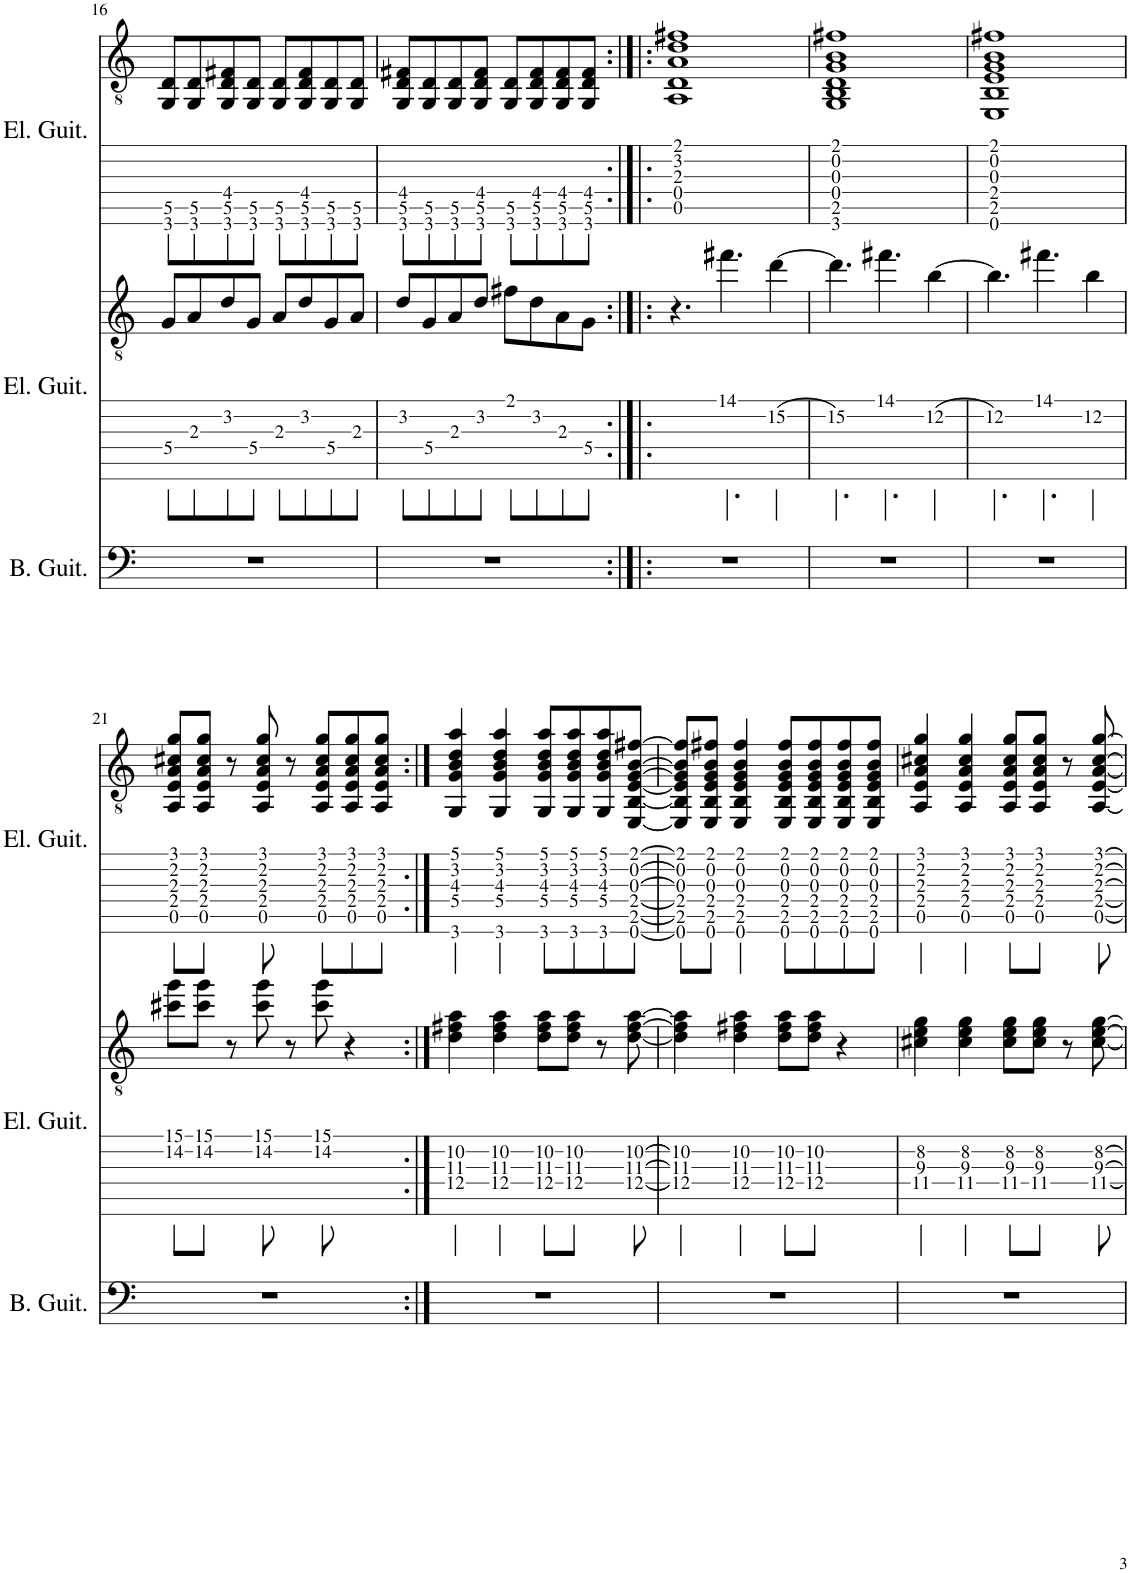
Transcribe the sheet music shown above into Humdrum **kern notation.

**kern	**kern	**kern	**kern	**kern
*part3	*part2	*part2	*part1	*part1
*staff5	*staff4	*staff3	*staff2	*staff1
*I"Bass Guitar	*I"Electric Guitar	*	*I"Electric Guitar	*
*I'B. Guit.	*I'El. Guit.	*	*I'El. Guit.	*
!!LO:PB:g=z
*clefF4	*	*clefGv2	*	*clefGv2
*Trd7c12	*	*	*	*
*k[]	*k[]	*k[]	*k[]	*k[]
*M4/4	*M4/4	*M4/4	*M4/4	*M4/4
=16	=16	=16	=16	=16
1r	8G\L	8G/L	8GG\ 8D\L	8GG/ 8D/L
.	8A\	8A/	8GG\ 8D\	8GG/ 8D/
.	8d\	8d/	8GG\ 8D\ 8F#\	8GG/ 8D/ 8F#X/
.	8G\J	8G/J	8GG\ 8D\J	8GG/ 8D/J
.	8A\L	8A/L	8GG\ 8D\L	8GG/ 8D/L
.	8d\	8d/	8GG\ 8D\ 8F#\	8GG/ 8D/ 8F#/
.	8G\	8G/	8GG\ 8D\	8GG/ 8D/
.	8A\J	8A/J	8GG\ 8D\J	8GG/ 8D/J
=17	=17	=17	=17	=17
1r	8d\L	8d/L	8GG\ 8D\ 8F#\L	8GG/ 8D/ 8F#X/L
.	8G\	8G/	8GG\ 8D\	8GG/ 8D/
.	8A\	8A/	8GG\ 8D\	8GG/ 8D/
.	8d\J	8d/J	8GG\ 8D\ 8F#\J	8GG/ 8D/ 8F#/J
.	8f#\L	8f#X\L	8GG\ 8D\L	8GG/ 8D/L
.	8d\	8d\	8GG\ 8D\ 8F#\	8GG/ 8D/ 8F#/
.	8A\	8A\	8GG\ 8D\ 8F#\	8GG/ 8D/ 8F#/
.	8G\J	8G\J	8GG\ 8D\ 8F#\J	8GG/ 8D/ 8F#/J
=18:|!|:	=18:|!|:	=18:|!|:	=18:|!|:	=18:|!|:
1r	4.r	4.r	1AA 1D 1A 1d 1f#	1AA 1D 1A 1d 1f#X
.	4.ff#\	4.ff#X\	.	.
.	[4dd\	[4dd\	.	.
=19	=19	=19	=19	=19
1r	4.dd\]	4.dd\]	1GG 1BB 1D 1G 1B 1f#	1GG 1BB 1D 1G 1B 1f#X
.	4.ff#\	4.ff#X\	.	.
.	[4b\	[4b\	.	.
=20	=20	=20	=20	=20
1r	4.b\]	4.b\]	1EE 1BB 1E 1G 1B 1f#	1EE 1BB 1E 1G 1B 1f#X
.	4.ff#\	4.ff#X\	.	.
.	4b\	4b\	.	.
!!LO:LB:g=z
=21	=21	=21	=21	=21
1r	8cc#\ 8gg\L	8cc#X\ 8gg\L	8AA\ 8E\ 8A\ 8c#\ 8g\L	8AA/ 8E/ 8A/ 8c#X/ 8g/L
.	8cc#\ 8gg\J	8cc#\ 8gg\J	8AA\ 8E\ 8A\ 8c#\ 8g\J	8AA/ 8E/ 8A/ 8c#/ 8g/J
.	8r	8r	8r	8r
.	8cc#\ 8gg\	8cc#\ 8gg\	8AA\ 8E\ 8A\ 8c#\ 8g\	8AA/ 8E/ 8A/ 8c#/ 8g/
.	8r	8r	8r	8r
.	8cc#\ 8gg\	8cc#\ 8gg\	8AA\ 8E\ 8A\ 8c#\ 8g\L	8AA/ 8E/ 8A/ 8c#/ 8g/L
.	4r	4r	8AA\ 8E\ 8A\ 8c#\ 8g\	8AA/ 8E/ 8A/ 8c#/ 8g/
.	.	.	8AA\ 8E\ 8A\ 8c#\ 8g\J	8AA/ 8E/ 8A/ 8c#/ 8g/J
=22:|!	=22:|!	=22:|!	=22:|!	=22:|!
1r	4d\ 4f#\ 4a\	4d\ 4f#X\ 4a\	4GG\ 4G\ 4B\ 4d\ 4a\	4GG/ 4G/ 4B/ 4d/ 4a/
.	4d\ 4f#\ 4a\	4d\ 4f#\ 4a\	4GG\ 4G\ 4B\ 4d\ 4a\	4GG/ 4G/ 4B/ 4d/ 4a/
.	8d\ 8f#\ 8a\L	8d\ 8f#\ 8a\L	8GG\ 8G\ 8B\ 8d\ 8a\L	8GG/ 8G/ 8B/ 8d/ 8a/L
.	8d\ 8f#\ 8a\J	8d\ 8f#\ 8a\J	8GG\ 8G\ 8B\ 8d\ 8a\	8GG/ 8G/ 8B/ 8d/ 8a/
.	8r	8r	8GG\ 8G\ 8B\ 8d\ 8a\	8GG/ 8G/ 8B/ 8d/ 8a/
.	[8d\ [8f#\ [8a\	[8d\ [8f#\ [8a\	[8EE\ [8BB\ [8E\ [8G\ [8B\ [8f#\J	[8EE/ [8BB/ [8E/ [8G/ [8B/ [8f#X/J
=23	=23	=23	=23	=23
1r	4d\] 4f#\] 4a\]	4d\] 4f#\] 4a\]	8EE\] 8BB\] 8E\] 8G\] 8B\] 8f#\]L	8EE/] 8BB/] 8E/] 8G/] 8B/] 8f#/]L
.	.	.	8EE\ 8BB\ 8E\ 8G\ 8B\ 8f#\J	8EE/ 8BB/ 8E/ 8G/ 8B/ 8f#X/J
.	4d\ 4f#\ 4a\	4d\ 4f#X\ 4a\	4EE\ 4BB\ 4E\ 4G\ 4B\ 4f#\	4EE/ 4BB/ 4E/ 4G/ 4B/ 4f#/
.	8d\ 8f#\ 8a\L	8d\ 8f#\ 8a\L	8EE\ 8BB\ 8E\ 8G\ 8B\ 8f#\L	8EE/ 8BB/ 8E/ 8G/ 8B/ 8f#/L
.	8d\ 8f#\ 8a\J	8d\ 8f#\ 8a\J	8EE\ 8BB\ 8E\ 8G\ 8B\ 8f#\	8EE/ 8BB/ 8E/ 8G/ 8B/ 8f#/
.	4r	4r	8EE\ 8BB\ 8E\ 8G\ 8B\ 8f#\	8EE/ 8BB/ 8E/ 8G/ 8B/ 8f#/
.	.	.	8EE\ 8BB\ 8E\ 8G\ 8B\ 8f#\J	8EE/ 8BB/ 8E/ 8G/ 8B/ 8f#/J
=24	=24	=24	=24	=24
1r	4c#\ 4e\ 4g\	4c#X\ 4e\ 4g\	4AA\ 4E\ 4A\ 4c#\ 4g\	4AA/ 4E/ 4A/ 4c#X/ 4g/
.	4c#\ 4e\ 4g\	4c#\ 4e\ 4g\	4AA\ 4E\ 4A\ 4c#\ 4g\	4AA/ 4E/ 4A/ 4c#/ 4g/
.	8c#\ 8e\ 8g\L	8c#\ 8e\ 8g\L	8AA\ 8E\ 8A\ 8c#\ 8g\L	8AA/ 8E/ 8A/ 8c#/ 8g/L
.	8c#\ 8e\ 8g\J	8c#\ 8e\ 8g\J	8AA\ 8E\ 8A\ 8c#\ 8g\J	8AA/ 8E/ 8A/ 8c#/ 8g/J
.	8r	8r	8r	8r
.	[8c#\ [8e\ [8g\	[8c#\ [8e\ [8g\	[8AA\ [8E\ [8A\ [8c#\ [8g\	[8AA/ [8E/ [8A/ [8c#/ [8g/
=	=	=	=	=
*-	*-	*-	*-	*-
